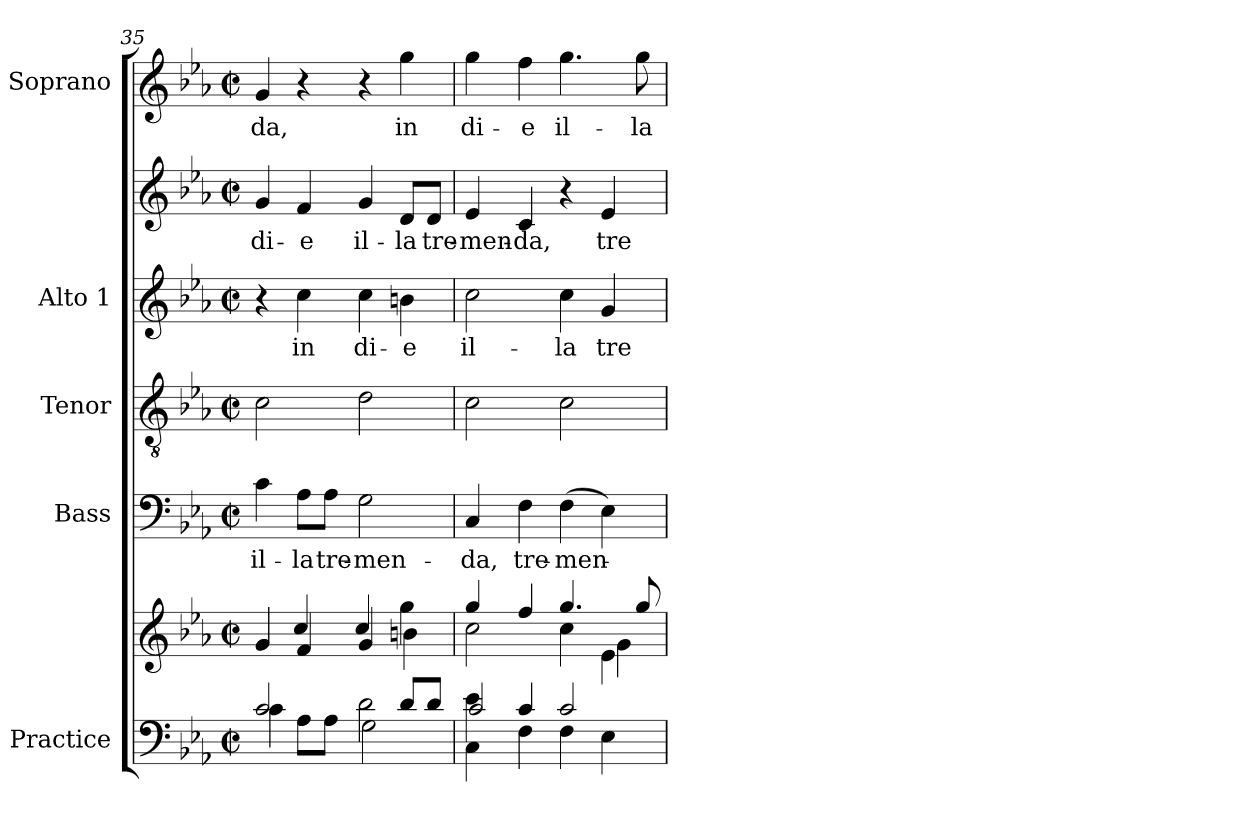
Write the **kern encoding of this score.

**kern	**kern	**kern	**text	**kern	**kern	**text	**kern	**text	**kern	**text
*part5	*part5	*part4	*part4	*part3	*part2	*part2	*part2	*part2	*part1	*part1
*staff7	*staff6	*staff5	*staff5	*staff4	*staff3	*staff3	*staff2	*staff2	*staff1	*staff1
*I"Practice	*	*I"Bass	*	*I"Tenor	*I"Alto 1	*	*	*	*I"Soprano	*
*	*	*I'B	*	*I'T	*I'A	*	*	*	*I'S	*
*clefF4	*clefG2	*clefF4	*	*clefGv2	*clefG2	*	*clefG2	*	*clefG2	*
*k[b-e-a-]	*k[b-e-a-]	*k[b-e-a-]	*	*k[b-e-a-]	*k[b-e-a-]	*	*k[b-e-a-]	*	*k[b-e-a-]	*
*E-:	*E-:	*E-:	*	*E-:	*E-:	*	*E-:	*	*E-:	*
*M2/2	*M2/2	*M2/2	*	*M2/2	*M2/2	*	*M2/2	*	*M2/2	*
*met(c|)	*met(c|)	*met(c|)	*	*met(c|)	*met(c|)	*	*met(c|)	*	*met(c|)	*
=35	=35	=35	=35	=35	=35	=35	=35	=35	=35	=35
*^	*^	*	*	*	*	*	*	*	*	*
*	*^	*	*^	*	*	*	*	*	*	*	*	*
!	!	!	!	!	!	!	!LO:LY:b	!	!	!	!	!LO:LY:b	!	!LO:LY:b
2.ryy	2c/	4c\	4g/	4g/	4ryy	4c	il-	2c	4r	.	4g	di-	4g	-da,
!	!	!	!	!	!	!	!LO:LY:b	!	!	!LO:LY:b	!	!LO:LY:b	!	!
.	.	8A-\L	4ryy	4f/	4cc/	8A-\L	-la	.	4cc	-in	4f	-e	4r	.
!	!	!	!	!	!	!	!LO:LY:b	!	!	!	!	!	!	!
.	.	8A-\J	.	.	.	8A-\J	tre-	.	.	.	.	.	.	.
!	!	!	!	!	!	!	!LO:LY:b	!	!	!LO:LY:b	!	!LO:LY:b	!	!
.	2d\	2G\	4ryy	4g/	4cc/	2G\	-men-	2d	4cc	di-	4g	il-	4r	.
!	!	!	!	!	!	!	!	!	!	!LO:LY:b	!	!LO:LY:b	!	!LO:LY:b
8d/L	.	.	4gg\	4ryy	4bn\	.	.	.	4bn	-e	8d/L	-la	4gg	in
!	!	!	!	!	!	!	!	!	!	!	!	!LO:LY:b	!	!
8d/J	.	.	.	.	.	.	.	.	.	.	8d/J	tre-	.	.
=36	=36	=36	=36	=36	=36	=36	=36	=36	=36	=36	=36	=36	=36	=36
!	!	!	!	!	!	!	!LO:LY:b	!	!	!LO:LY:b	!	!LO:LY:b	!	!LO:LY:b
4e-\	2c/	4C\	4gg/	2ryy	2cc\	4C	-da,	2c	2cc	-il-	4e-/	men-	4gg	di-
!	!	!	!	!	!	!	!LO:LY:b	!	!	!	!	!LO:LY:b	!	!LO:LY:b
4c/	.	4F\	4ff/	.	.	4F	tre-	.	.	.	4c	-da,	4ff	-e
!	!	!	!	!	!	!	!LO:LY:b	!	!	!LO:LY:b	!	!	!	!LO:LY:b
2ryy	2c/	4F\	4.gg/	4ryy	4cc\	(>4F	-men-	2c	4cc	-la	4r	.	4.gg	il-
!	!	!	!	!	!	!	!	!	!	!LO:LY:b	!	!LO:LY:b	!	!
.	.	4E-\	.	4e-\	4g\	4E-)	.	.	4g	tre-	4e-/	tre-	.	.
!	!	!	!	!	!	!	!	!	!	!	!	!	!	!LO:LY:b
.	.	.	8gg/	.	.	.	.	.	.	.	.	.	8gg	-la
*v	*v	*v	*	*	*	*	*	*	*	*	*	*	*	*
*	*v	*v	*v	*	*	*	*	*	*	*	*	*
=	=	=	=	=	=	=	=	=	=	=
*-	*-	*-	*-	*-	*-	*-	*-	*-	*-	*-
